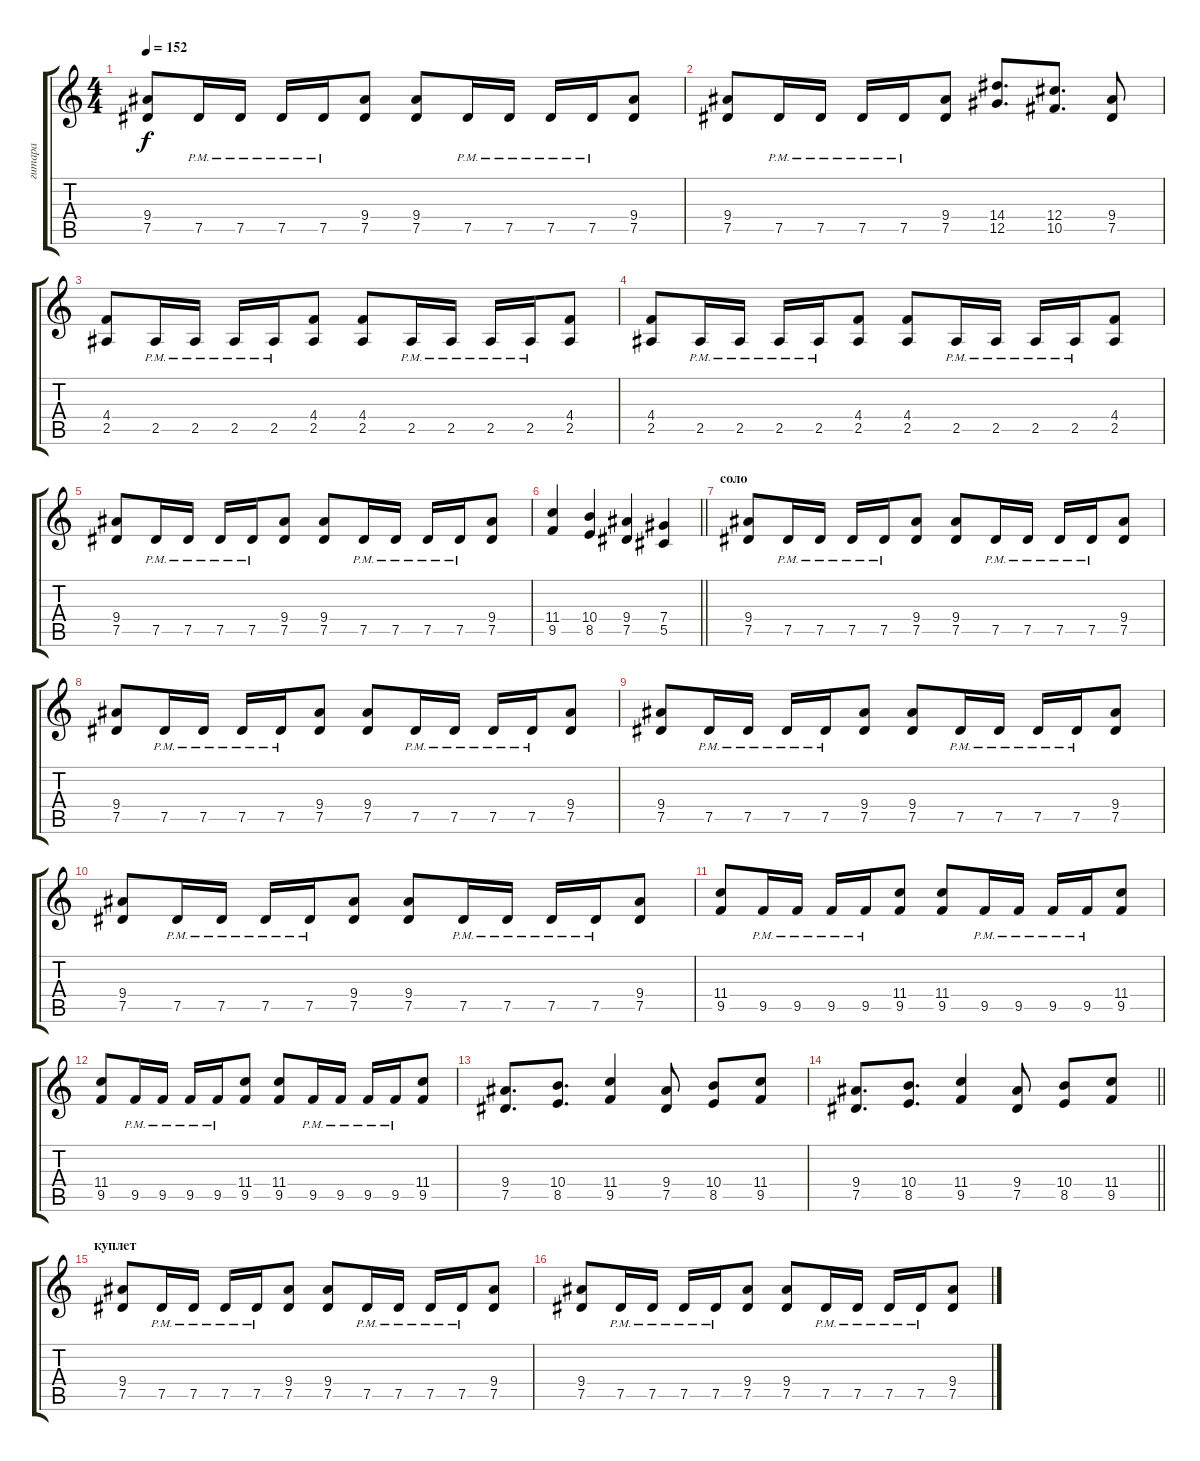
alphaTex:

\track ("гитара" "гитара") {instrument distortionguitar}
\staff {score tabs}
\tuning (Eb4 Bb3 Gb3 Db3 Ab2 Eb2) {hide}
\ts (4 4)
\tempo 152
\clef g2
\ks c
(9.4 7.5).8{dy f} 7.5{pm}.16 7.5{pm}.16 7.5{pm}.16 7.5{pm}.16 (9.4 7.5).8 (9.4 7.5).8 7.5{pm}.16 7.5{pm}.16 7.5{pm}.16 7.5{pm}.16 (9.4 7.5).8 |
(9.4 7.5).8 7.5{pm}.16 7.5{pm}.16 7.5{pm}.16 7.5{pm}.16 (9.4 7.5).8 (14.4 12.5).8{d} (12.4 10.5).8{d} (9.4 7.5).8 |
(4.4 2.5).8 2.5{pm}.16 2.5{pm}.16 2.5{pm}.16 2.5{pm}.16 (4.4 2.5).8 (4.4 2.5).8 2.5{pm}.16 2.5{pm}.16 2.5{pm}.16 2.5{pm}.16 (4.4 2.5).8 |
(4.4 2.5).8 2.5{pm}.16 2.5{pm}.16 2.5{pm}.16 2.5{pm}.16 (4.4 2.5).8 (4.4 2.5).8 2.5{pm}.16 2.5{pm}.16 2.5{pm}.16 2.5{pm}.16 (4.4 2.5).8 |
(9.4 7.5).8 7.5{pm}.16 7.5{pm}.16 7.5{pm}.16 7.5{pm}.16 (9.4 7.5).8 (9.4 7.5).8 7.5{pm}.16 7.5{pm}.16 7.5{pm}.16 7.5{pm}.16 (9.4 7.5).8 |
\barLineRight lightlight
(11.4 9.5).4 (10.4 8.5).4 (9.4 7.5).4 (7.4 5.5).4 |
\section ("" "соло")
(9.4 7.5).8 7.5{pm}.16 7.5{pm}.16 7.5{pm}.16 7.5{pm}.16 (9.4 7.5).8 (9.4 7.5).8 7.5{pm}.16 7.5{pm}.16 7.5{pm}.16 7.5{pm}.16 (9.4 7.5).8 |
(9.4 7.5).8 7.5{pm}.16 7.5{pm}.16 7.5{pm}.16 7.5{pm}.16 (9.4 7.5).8 (9.4 7.5).8 7.5{pm}.16 7.5{pm}.16 7.5{pm}.16 7.5{pm}.16 (9.4 7.5).8 |
(9.4 7.5).8 7.5{pm}.16 7.5{pm}.16 7.5{pm}.16 7.5{pm}.16 (9.4 7.5).8 (9.4 7.5).8 7.5{pm}.16 7.5{pm}.16 7.5{pm}.16 7.5{pm}.16 (9.4 7.5).8 |
(9.4 7.5).8 7.5{pm}.16 7.5{pm}.16 7.5{pm}.16 7.5{pm}.16 (9.4 7.5).8 (9.4 7.5).8 7.5{pm}.16 7.5{pm}.16 7.5{pm}.16 7.5{pm}.16 (9.4 7.5).8 |
(11.4 9.5).8 9.5{pm}.16 9.5{pm}.16 9.5{pm}.16 9.5{pm}.16 (11.4 9.5).8 (11.4 9.5).8 9.5{pm}.16 9.5{pm}.16 9.5{pm}.16 9.5{pm}.16 (11.4 9.5).8 |
(11.4 9.5).8 9.5{pm}.16 9.5{pm}.16 9.5{pm}.16 9.5{pm}.16 (11.4 9.5).8 (11.4 9.5).8 9.5{pm}.16 9.5{pm}.16 9.5{pm}.16 9.5{pm}.16 (11.4 9.5).8 |
(9.4 7.5).8{d} (10.4 8.5).8{d} (11.4 9.5).4 (9.4 7.5).8 (10.4 8.5).8 (11.4 9.5).8 |
\barLineRight lightlight
(9.4 7.5).8{d} (10.4 8.5).8{d} (11.4 9.5).4 (9.4 7.5).8 (10.4 8.5).8 (11.4 9.5).8 |
\section ("" "куплет")
(9.4 7.5).8 7.5{pm}.16 7.5{pm}.16 7.5{pm}.16 7.5{pm}.16 (9.4 7.5).8 (9.4 7.5).8 7.5{pm}.16 7.5{pm}.16 7.5{pm}.16 7.5{pm}.16 (9.4 7.5).8 |
(9.4 7.5).8 7.5{pm}.16 7.5{pm}.16 7.5{pm}.16 7.5{pm}.16 (9.4 7.5).8 (9.4 7.5).8 7.5{pm}.16 7.5{pm}.16 7.5{pm}.16 7.5{pm}.16 (9.4 7.5).8
